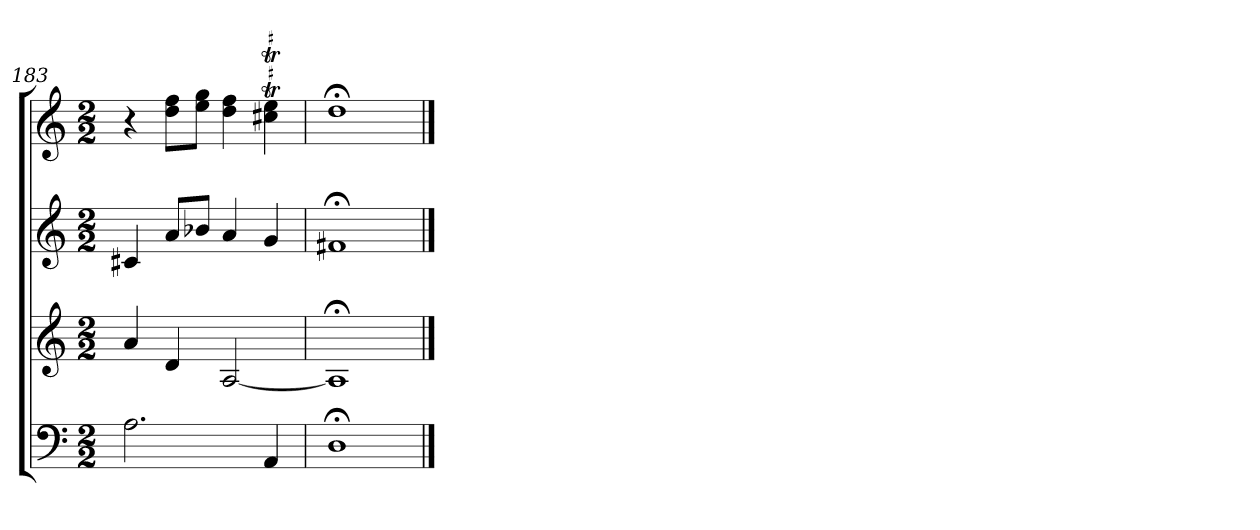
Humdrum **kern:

**kern	**kern	**kern	**kern
*part4	*part3	*part2	*part1
*staff4	*staff3	*staff2	*staff1
*M2/2	*M2/2	*M2/2	*M2/2
=183	=183	=183	=183
2.A	4a	4c#X	4r
.	4d	8aL	8dd 8ffL
.	.	8b-XJ	8ee 8ggJ
.	[2A	4a	4dd 4ff
!	!	!	!LO:TR:acc=#
4AA	.	4g	4cc#XT 4eeT
=184	=184	=184	=184
1D;<	1A;<]	1f#X;<	1dd;<
==	==	==	==
*-	*-	*-	*-
